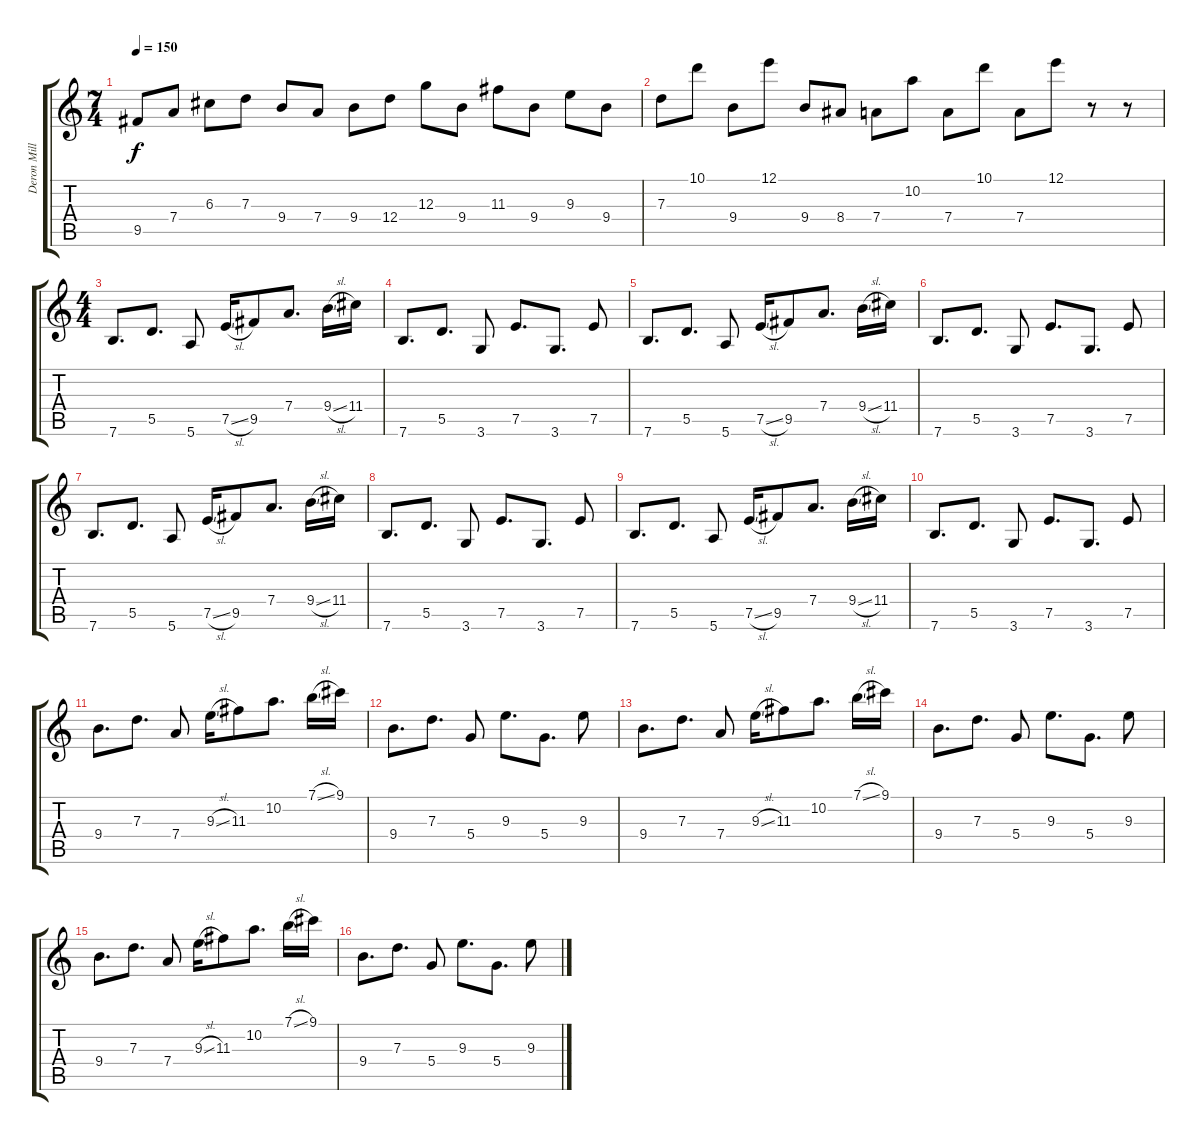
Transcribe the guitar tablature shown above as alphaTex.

\track ("Deron Miller Right" "Deron Mill") {instrument overdrivenguitar}
\staff {score tabs}
\tuning (E4 B3 G3 D3 A2 E2) {hide}
\ts (7 4)
\tempo 150
\clef g2
\ks c
9.5.8{dy f} 7.4.8 6.3.8 7.3.8 9.4.8 7.4.8 9.4.8 12.4.8 12.3.8 9.4.8 11.3.8 9.4.8 9.3.8 9.4.8 |
7.3.8 10.1.8 9.4.8 12.1.8 9.4.8 8.4.8 7.4.8 10.2.8 7.4.8 10.1.8 7.4.8 12.1.8 r.8 r.8 |
\ts (4 4)
7.6.8{d} 5.5.8{d} 5.6.8 7.5{sl}.16 9.5.8 7.4.8{d} 9.4{sl}.16 11.4.16 |
7.6.8{d} 5.5.8{d} 3.6.8 7.5.8{d} 3.6.8{d} 7.5.8 |
7.6.8{d} 5.5.8{d} 5.6.8 7.5{sl}.16 9.5.8 7.4.8{d} 9.4{sl}.16 11.4.16 |
7.6.8{d} 5.5.8{d} 3.6.8 7.5.8{d} 3.6.8{d} 7.5.8 |
7.6.8{d} 5.5.8{d} 5.6.8 7.5{sl}.16 9.5.8 7.4.8{d} 9.4{sl}.16 11.4.16 |
7.6.8{d} 5.5.8{d} 3.6.8 7.5.8{d} 3.6.8{d} 7.5.8 |
7.6.8{d} 5.5.8{d} 5.6.8 7.5{sl}.16 9.5.8 7.4.8{d} 9.4{sl}.16 11.4.16 |
7.6.8{d} 5.5.8{d} 3.6.8 7.5.8{d} 3.6.8{d} 7.5.8 |
9.4.8{d} 7.3.8{d} 7.4.8 9.3{sl}.16 11.3.8 10.2.8{d} 7.1{sl}.16 9.1.16 |
9.4.8{d} 7.3.8{d} 5.4.8 9.3.8{d} 5.4.8{d} 9.3.8 |
9.4.8{d} 7.3.8{d} 7.4.8 9.3{sl}.16 11.3.8 10.2.8{d} 7.1{sl}.16 9.1.16 |
9.4.8{d} 7.3.8{d} 5.4.8 9.3.8{d} 5.4.8{d} 9.3.8 |
9.4.8{d} 7.3.8{d} 7.4.8 9.3{sl}.16 11.3.8 10.2.8{d} 7.1{sl}.16 9.1.16 |
9.4.8{d} 7.3.8{d} 5.4.8 9.3.8{d} 5.4.8{d} 9.3.8
